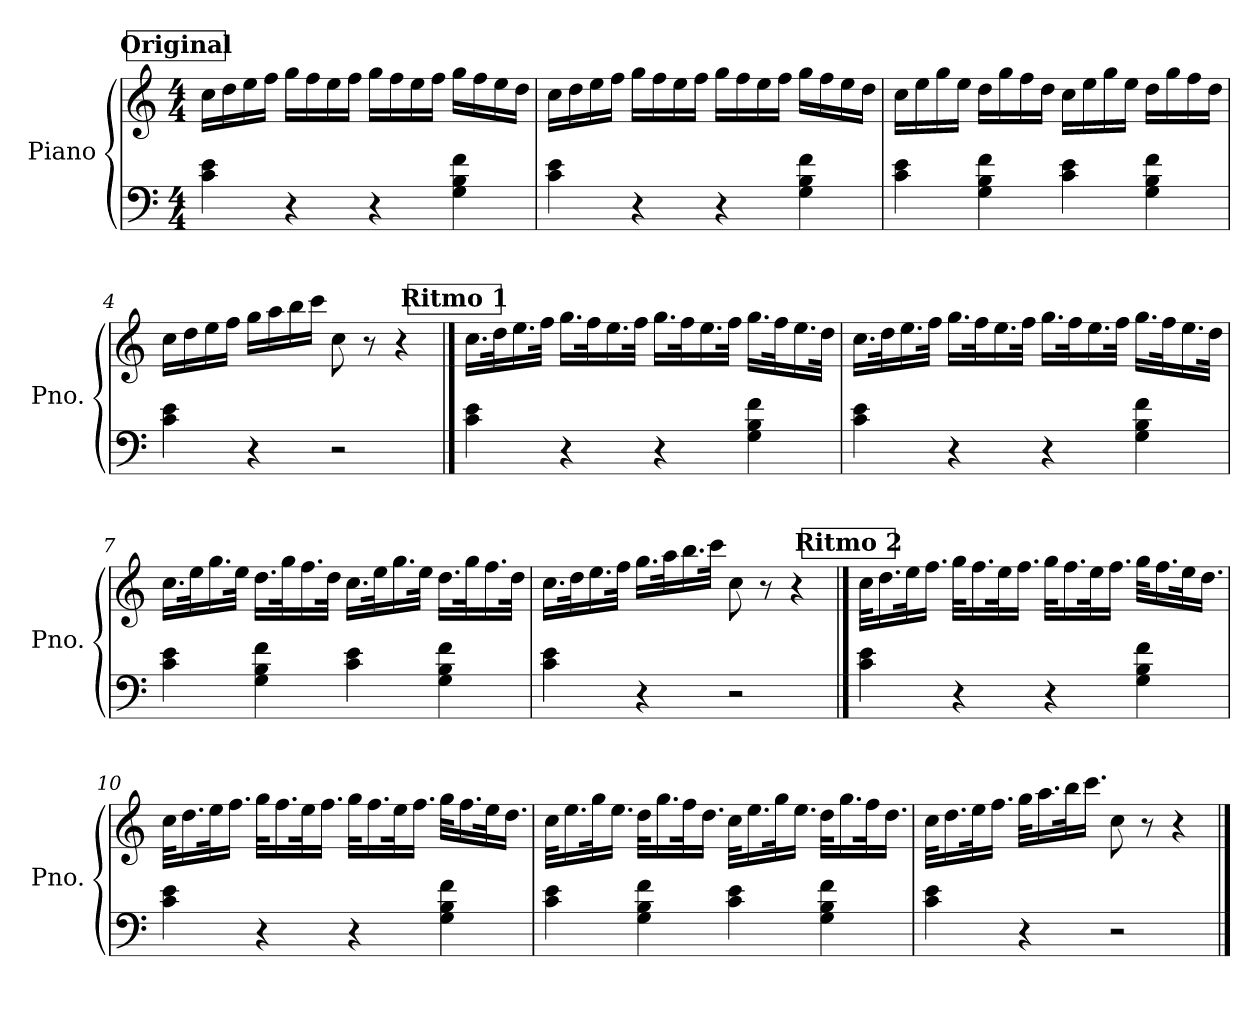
**kern	**kern
*part1	*part1
*staff2	*staff1
*I"Piano	*
*I'Pno.	*
*clefF4	*clefG2
*k[]	*k[]
*M4/4	*M4/4
*MM80	*MM80
!!LO:REH:place=s1:a:B:fs=14:t=Original
=1	=1
4c\ 4e\	16cc\LL
.	16dd\
.	16ee\
.	16ff\JJ
4r	16gg\LL
.	16ff\
.	16ee\
.	16ff\JJ
4r	16gg\LL
.	16ff\
.	16ee\
.	16ff\JJ
4G\ 4B\ 4f\	16gg\LL
.	16ff\
.	16ee\
.	16dd\JJ
=2	=2
4c\ 4e\	16cc\LL
.	16dd\
.	16ee\
.	16ff\JJ
4r	16gg\LL
.	16ff\
.	16ee\
.	16ff\JJ
4r	16gg\LL
.	16ff\
.	16ee\
.	16ff\JJ
4G\ 4B\ 4f\	16gg\LL
.	16ff\
.	16ee\
.	16dd\JJ
!!LO:LB:g=z
=3	=3
4c\ 4e\	16cc\LL
.	16ee\
.	16gg\
.	16ee\JJ
4G\ 4B\ 4f\	16dd\LL
.	16gg\
.	16ff\
.	16dd\JJ
4c\ 4e\	16cc\LL
.	16ee\
.	16gg\
.	16ee\JJ
4G\ 4B\ 4f\	16dd\LL
.	16gg\
.	16ff\
.	16dd\JJ
=4	=4
4c\ 4e\	16cc\LL
.	16dd\
.	16ee\
.	16ff\JJ
4r	16gg\LL
.	16aa\
.	16bb\
.	16ccc\JJ
2r	8cc\
.	8r
.	4r
!!LO:LB:g=z
!!LO:REH:place=s1:a:B:fs=14:t=Ritmo 1
==5	==5
4c\ 4e\	16.cc\LL
.	32dd\K
.	16.ee\
.	32ff\JJk
4r	16.gg\LL
.	32ff\K
.	16.ee\
.	32ff\JJk
4r	16.gg\LL
.	32ff\K
.	16.ee\
.	32ff\JJk
4G\ 4B\ 4f\	16.gg\LL
.	32ff\K
.	16.ee\
.	32dd\JJk
=6	=6
4c\ 4e\	16.cc\LL
.	32dd\K
.	16.ee\
.	32ff\JJk
4r	16.gg\LL
.	32ff\K
.	16.ee\
.	32ff\JJk
4r	16.gg\LL
.	32ff\K
.	16.ee\
.	32ff\JJk
4G\ 4B\ 4f\	16.gg\LL
.	32ff\K
.	16.ee\
.	32dd\JJk
!!LO:LB:g=z
=7	=7
4c\ 4e\	16.cc\LL
.	32ee\K
.	16.gg\
.	32ee\JJk
4G\ 4B\ 4f\	16.dd\LL
.	32gg\K
.	16.ff\
.	32dd\JJk
4c\ 4e\	16.cc\LL
.	32ee\K
.	16.gg\
.	32ee\JJk
4G\ 4B\ 4f\	16.dd\LL
.	32gg\K
.	16.ff\
.	32dd\JJk
=8	=8
4c\ 4e\	16.cc\LL
.	32dd\K
.	16.ee\
.	32ff\JJk
4r	16.gg\LL
.	32aa\K
.	16.bb\
.	32ccc\JJk
2r	8cc\
.	8r
.	4r
!!LO:LB:g=z
!!LO:REH:place=s1:a:B:fs=14:t=Ritmo 2
==9	==9
4c\ 4e\	32cc\KLL
.	16.dd\
.	32ee\K
.	16.ff\JJ
4r	32gg\KLL
.	16.ff\
.	32ee\K
.	16.ff\JJ
4r	32gg\KLL
.	16.ff\
.	32ee\K
.	16.ff\JJ
4G\ 4B\ 4f\	32gg\KLL
.	16.ff\
.	32ee\K
.	16.dd\JJ
=10	=10
4c\ 4e\	32cc\KLL
.	16.dd\
.	32ee\K
.	16.ff\JJ
4r	32gg\KLL
.	16.ff\
.	32ee\K
.	16.ff\JJ
4r	32gg\KLL
.	16.ff\
.	32ee\K
.	16.ff\JJ
4G\ 4B\ 4f\	32gg\KLL
.	16.ff\
.	32ee\K
.	16.dd\JJ
!!LO:PB:g=z
=11	=11
4c\ 4e\	32cc\KLL
.	16.ee\
.	32gg\K
.	16.ee\JJ
4G\ 4B\ 4f\	32dd\KLL
.	16.gg\
.	32ff\K
.	16.dd\JJ
4c\ 4e\	32cc\KLL
.	16.ee\
.	32gg\K
.	16.ee\JJ
4G\ 4B\ 4f\	32dd\KLL
.	16.gg\
.	32ff\K
.	16.dd\JJ
=12	=12
4c\ 4e\	32cc\KLL
.	16.dd\
.	32ee\K
.	16.ff\JJ
4r	32gg\KLL
.	16.aa\
.	32bb\K
.	16.ccc\JJ
2r	8cc\
.	8r
.	4r
==	==
*-	*-
